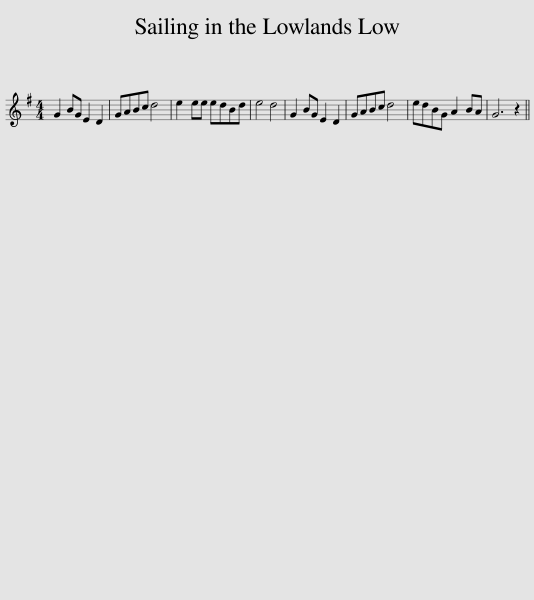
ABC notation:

X:1
L:1/8
M:4/4
I:linebreak $
K:G
V:1 treble
V:1
 G2 BG E2 D2 | GABc d4 | e2 ee edBd | e4 d4 | G2 BG E2 D2 | %5
 GABc d4 | edBG A2 BA | G6 z2 || %8
